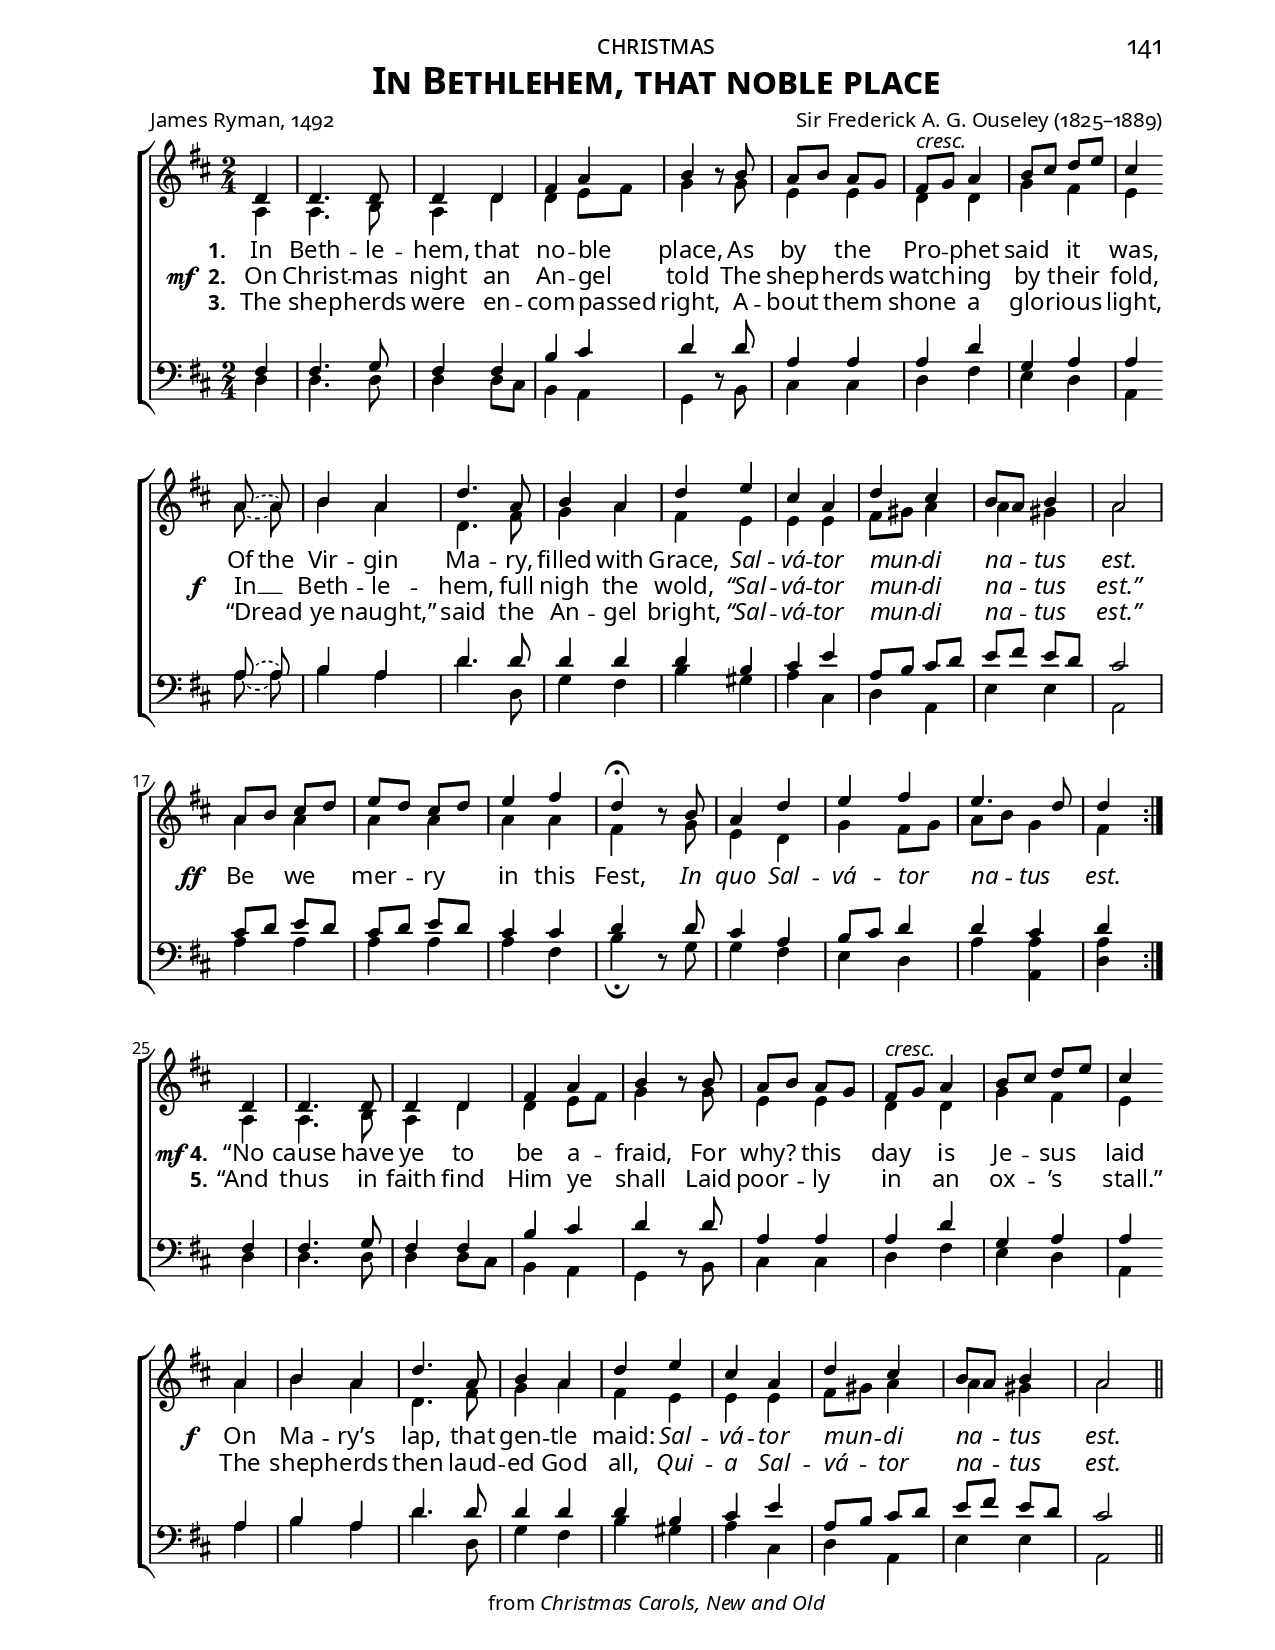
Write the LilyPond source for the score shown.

\version "2.24.0"
\include "util.ly"
\header {
  title = \markup{\override #'(font-name . "Garamond Premier Pro Semibold"){ \abs-fontsize #18 \smallCapsOldStyle"In Bethlehem, that noble place"}}
  poet = \markup\oldStyleNum"James Ryman, 1492"
  composer = \markup\oldStyleNum"Sir Frederick A. G. Ouseley (1825–1889)"
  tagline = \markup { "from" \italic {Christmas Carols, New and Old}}
}
\paper {
  %print-all-headers = ##t
  paper-height = 11\in
  paper-width = 8.5\in
  indent = 0\in
  %system-system-spacing = #'((basic-distance . 10) (padding . 0))
  system-system-spacing =
    #'((basic-distance . 0)
       (minimum-distance . 0)
       (padding . -15)
       (stretchability . 100))
  ragged-last-bottom = ##f
  ragged-bottom = ##f
  two-sided = ##t
  inner-margin = 1\in
  outer-margin = 0.75\in
  top-margin = 0.26\in
  bottom-margin = 0.25\in
  first-page-number = #141
  print-first-page-number = ##t
  headerLine = \markup{\override #'(font-name . "Garamond Premier Pro") \smallCapsOldStyle"christmas"}
  oddHeaderMarkup = \markup\fill-line{
     \override #'(font-name . "Garamond Premier Pro")\abs-fontsize #12.5
     \combine 
        \fill-line{"" \if \should-print-page-number
        \oldStylePageNum""
        }
        \fill-line{\headerLine}
  }
  evenHeaderMarkup = \markup {
     \override #'(font-name . "Garamond Premier Pro")\abs-fontsize #12.5
     \combine
        \if \should-print-page-number
        \oldStylePageNum""
        \fill-line{\headerLine}
  }
}
#(set-global-staff-size 18) \paper{ #(define fonts (make-pango-font-tree "Garamond Premier Pro" "Garamond Premier Pro" "Garamond Premier Pro" (/ 18 20))) }
global = {
  \key d \major
  \time 2/4
  \autoBeamOff
  \override DynamicLineSpanner.staff-padding = #0.0
  \override DynamicLineSpanner.Y-extent = #'(-1 . 1)
}

sopMusic = \relative c' {
  \partial 4 d4 |
  d4. d8 |
  d4 d |
  fis a |
  b b8\rest b |
  a[ b] a[ g] |
  
  fis[^\markup\italic"cresc." g] a4 |
  b8[ cis] d[ e] |
  cis4 \bar""\break \slurDashed a8( a) |
  b4 a |
  d4. a8 |
  b4 a |
  
  d e |
  cis a |
  d cis |
  b8[ a] b4 |
  a2 | \break
  a8[ b] cis[ d] |
  
  e[ d] cis[ d] |
  e4 fis |
  d\fermata b8\rest b |
  a4 d |
  e fis |
  e4. d8 |
  \partial 4 d4 \bar ":|." \break
  
  
  
  \partial 4 d,4 |
  d4. d8 |
  d4 d |
  fis a |
  b b8\rest b |
  a[ b] a[ g] |
  
  fis[^\markup\italic"cresc." g] a4 |
  b8[ cis] d[ e] |
  cis4 \bar""\break a4 |
  b4 a |
  d4. a8 |
  b4 a |
  
  d e |
  cis a |
  d cis |
  b8[ a] b4 |
  a2 \bar "||"
}
sopWords = \lyricmode {
  
}

altoMusic = \relative c' {
  a4 |
  a4. b8 |
  a4 d |
  d e8[ fis] |
  g4 s8 g |
  e4 e |
  
  d d |
  g fis |
  e \slurDashed a8( a) |
  b4 a |
  d,4. fis8 |
  g4 a |
  
  fis e |
  e e |
  fis8[ gis] a4 |
  a gis |
  a2 |
  a4 a |
  
  a a |
  a a 
  fis s8 g |
  e4 d |
  g fis8[ g] |
  a[ b] g4 |
  fis4 |
  
  
  
  a,4 |
  a4. b8 |
  a4 d |
  d e8[ fis] |
  g4 s8 g |
  e4 e |
  
  d d |
  g fis |
  e a4 |
  b4 a |
  d,4. fis8 |
  g4 a |
  
  fis e |
  e e |
  fis8[ gis] a4 |
  a gis |
  a2 |
}
altoWords = {
  \dropLyricsV
  \lyricmode {
    \set stanza = #"1. "
    In Beth -- le -- hem, that no -- ble place,
    As by the Pro -- phet said it was,
    \set ignoreMelismata = ##t
    Of the
    \unset ignoreMelismata
    Vir -- gin Ma -- ry, filled with Grace,
    \markup\italic Sal -- \markup\italic vá -- \markup\italic tor \markup\italic mun --
    \set associatedVoice = "sopranos"
    \markup\italic di \markup\italic na -- \markup\italic tus
    \unset associatedVoice
    \markup\italic est.
    
  }
  \set stanza = \markup\dynamic"ff  "
  \lyricmode {
    Be we mer -- ry in this Fest,
    \markup\italic In \markup\italic quo \markup\italic Sal -- \markup\italic vá -- \markup\italic tor \markup\italic na -- \markup\italic tus \markup\italic est.
    
  }
  \set stanza = \markup{\dynamic" mf" "4."}
  \lyricmode{
    “No cause have ye to be a -- fraid,
    For why? this day is Je -- sus laid
  }
  \set stanza = \markup\dynamic"f  "
  \lyricmode{
    On Ma -- ry’s lap, that gen -- tle maid:
    \markup\italic Sal -- \markup\italic vá -- \markup\italic tor \markup\italic mun --
    \set associatedVoice = "sopranos"
    \markup\italic di \markup\italic na -- \markup\italic tus \markup\italic est.
    \unset associatedVoice
  }
}
altoWordsII = {
  \dropLyricsV
  \set stanza = \markup{\dynamic"mf " "2. "}
  \lyricmode {
    On Christ -- mas night an An -- gel told
    The shep -- herds watch -- ing by their fold,
  }
  \set stanza = \markup\dynamic"f  "
  \lyricmode{
    In __ Beth -- le -- hem, full nigh the wold,
    \markup\italic “Sal -- \markup\italic vá -- \markup\italic tor \markup\italic mun --
    \set associatedVoice = "sopranos"
    \markup\italic di \markup\italic na -- \markup\italic tus \markup\italic est.”
    \unset associatedVoice
    
    \repeat unfold 15 \skip1
    
    \set stanza = #"5."
    “And thus in faith find Him ye shall
    Laid poor -- ly in an ox -- ’s stall.”
    The shep -- herds then laud -- ed God all,
    \markup\italic Qui -- \markup\italic a \markup\italic Sal -- \markup\italic vá --
    \set associatedVoice = "sopranos"
    \markup\italic tor \markup\italic na -- \markup\italic tus \markup\italic est.
    \unset associatedVoice
  }
}
altoWordsIII = \lyricmode {
  \dropLyricsV
  \set stanza = #"3. "
  The shep -- herds were en -- com -- passed right,
  A -- bout them shone a glo -- rious light,
  “Dread ye naught,” said the An -- gel bright,
  \markup\italic “Sal -- \markup\italic vá -- \markup\italic tor \markup\italic mun --
  \set associatedVoice = "sopranos"
  \markup\italic di \markup\italic na -- \markup\italic tus \markup\italic est.”
  
}
altoWordsIV = \lyricmode {
}
altoWordsV = \lyricmode {
}
altoWordsVI = \lyricmode {
  \set stanza = #"6. "
  \set ignoreMelismata = ##t
}
tenorMusic = \relative c' {
  fis,4 |
  fis4. g8 |
  fis4 fis |
  b cis |
  d4 s8 d |
  a4 a |
  
  a d |
  g, a |
  a \slurDashed a8( a) |
  b4 a |
  d4. d8 |
  d4 d |
  
  d b |
  cis e |
  a,8[ b] cis[ d] |
  e[ fis] e[ d] |
  cis2 |
  cis8[ d] e[ d] |
  
  cis[ d] e[ d] |
  cis4 cis |
  d s8 d |
  cis4 a |
  b8[ cis] d4 |
  d cis |
  d |
  
  
  
  fis,4 |
  fis4. g8 |
  fis4 fis |
  b cis |
  d4 s8 d |
  a4 a |
  
  a d |
  g, a |
  a a4 |
  b4 a |
  d4. d8 |
  d4 d |
  
  d b |
  cis e |
  a,8[ b] cis[ d] |
  e[ fis] e[ d] |
  cis2 |
}
tenorWords = \lyricmode {

}

bassMusic = \relative c {
  d4 |
  d4. d8 |
  d4 d8[ cis] |
  b4 a |
  g4 d'8\rest b |
  cis4 cis |
  
  d fis |
  e d |
  a \slurDashed a'8( a) |
  b4 a |
  d4. d,8 |
  g4 fis |
  
  b gis |
  a cis, |
  d a |
  e' e |
  a,2 |
  a'4 a |
  
  a a |
  a fis |
  b\fermata d,8\rest g |
  g4 fis |
  e d |
  a' <a a,> |
  <a d,> |
  
  
  
  d,4 |
  d4. d8 |
  d4 d8[ cis] |
  b4 a |
  g4 d'8\rest b |
  cis4 cis |
  
  d fis |
  e d |
  a a'4 |
  b4 a |
  d4. d,8 |
  g4 fis |
  
  b gis |
  a cis, |
  d a |
  e' e |
  a,2 |
}
bassWords = \lyricmode {

}

pianoRH = \relative c' {
  
}
pianoLH = \relative c' {
  
}

\score {
  <<
   \new ChoirStaff <<
%    \new Lyrics = sopranos \with { \override VerticalAxisGroup.nonstaff-relatedstaff-spacing = #'((basic-distance . 1)) }
    \new Staff = women <<
      \new Voice = "sopranos" { \voiceOne << \global \sopMusic >> }
      \new Voice = "altos" { \voiceTwo << \global \altoMusic >> }
    >>
   \new Staff = men <<
      \clef bass
      \new Voice = "tenors" { \voiceOne << \global \tenorMusic >> }
      \new Voice = "basses" { \voiceTwo << \global \bassMusic >> }
    >>
    \new Lyrics \with { alignAboveContext = #"women" \override VerticalAxisGroup.nonstaff-relatedstaff-spacing = #'((basic-distance . 1))} \lyricsto "sopranos" \sopWords
     \new Lyrics = "altosVI"  \with { alignBelowContext = #"women" \override VerticalAxisGroup.nonstaff-relatedstaff-spacing = #'((basic-distance . 1))} \lyricsto "altos" \altoWordsVI
    \new Lyrics = "altosV"  \with { alignBelowContext = #"women" \override VerticalAxisGroup.nonstaff-relatedstaff-spacing = #'((basic-distance . 1))} \lyricsto "altos" \altoWordsV
    \new Lyrics = "altosIV"  \with { alignBelowContext = #"women" \override VerticalAxisGroup.nonstaff-relatedstaff-spacing = #'((basic-distance . 1))} \lyricsto "altos" \altoWordsIV
    \new Lyrics = "altosIII"  \with { alignBelowContext = #"women" \override VerticalAxisGroup.nonstaff-relatedstaff-spacing = #'((basic-distance . 1))} \lyricsto "altos" \altoWordsIII
    \new Lyrics = "altosII"  \with { alignBelowContext = #"women" \override VerticalAxisGroup.nonstaff-relatedstaff-spacing = #'((basic-distance . 1))} \lyricsto "altos" \altoWordsII
    \new Lyrics = "altos"  \with { alignBelowContext = #"women" \override VerticalAxisGroup.nonstaff-relatedstaff-spacing = #'((basic-distance . 1)) } \lyricsto "altos" \altoWords
    \new Lyrics \with { alignAboveContext = #"men" \override VerticalAxisGroup.nonstaff-relatedstaff-spacing = #'((basic-distance . 1)) } \lyricsto "tenors" \tenorWords
    \new Lyrics \with { alignBelowContext = #"men" \override VerticalAxisGroup.nonstaff-relatedstaff-spacing = #'((basic-distance . 1)) } \lyricsto "basses" \bassWords
  >>
%    \new PianoStaff << \new Staff { \new Voice { \pianoRH } } \new Staff { \clef "bass" \pianoLH } >>
  >>
  \layout {
  \context {
    \Lyrics
    \override LyricText.font-size = #1.3
  }
    \context {
      \Score
      %\override SpacingSpanner.base-shortest-duration = #(ly:make-moment 1/8)
      %\override SpacingSpanner.common-shortest-duration = #(ly:make-moment 1/4)
    }
    \context {
      % Remove all empty staves
      % \Staff \RemoveEmptyStaves \override VerticalAxisGroup.remove-first = ##t
    }
    \context {
      \Lyrics
      \override LyricText.X-offset = #center-on-word
    }
  }
}

